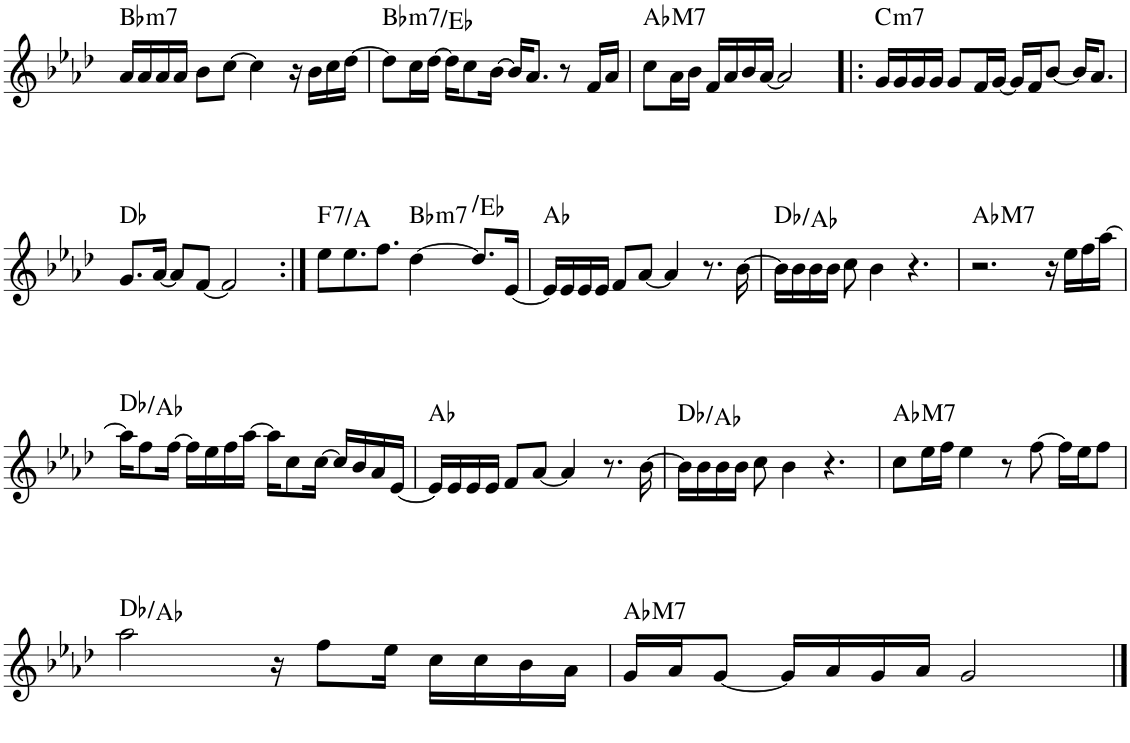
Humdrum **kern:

**kern	**harte
*part1	*part1
*staff1	*
*I"Piano	*
*I'Pno.	*
!!LO:PB:g=z
*clefG2	*
*k[b-e-a-d-]	*
*M4/4	*
=28	=28
!	!LO:H:kt=m7
16a-/LL	Bb:min7
16a-/	.
16a-/	.
16a-/JJ	.
8b-\L	.
[8cc\J	.
4cc\]	.
16r	.
16b-\LL	.
16cc\	.
[16dd-\JJ	.
=29	=29
!	!LO:H:kt=m7
8dd-\L]	Bb:min7/4
16cc\L	.
[16dd-\JJ	.
16dd-\KL]	.
8cc\	.
[16b-\Jk	.
16b-/KL]	.
8.a-/J	.
8r	.
16f/LL	.
16a-/JJ	.
=30	=30
!	!LO:H:kt=M7
8cc\L	Ab:maj7
16a-\L	.
16b-\JJ	.
16f/LL	.
16a-/	.
16b-/	.
[16a-/JJ	.
2a-/]	.
=31!|:	=31!|:
!	!LO:H:kt=m7
16g/LL	C:min7
16g/	.
16g/	.
16g/JJ	.
8g/L	.
16f/L	.
[16g/JJ	.
16g/LL]	.
16f/J	.
[8b-/J	.
16b-/KL]	.
8.a-/J	.
!!LO:LB:g=z
=32	=32
8.g/L	Db:maj
[16a-/Jk	.
8a-/L]	.
[8f/J	.
2f/]	.
=33:|!	=33:|!
!	!LO:H:kt=7
8ee-\L	F:7/3
8.ee-\	.
8.ff\J	.
!	!LO:H:kt=m7
[4dd-\	Bb:min7
!	!LO:H:kt=N.C.
8.dd-/L]	N
[16e-/Jk	.
=34	=34
16e-/LL]	Ab:maj
16e-/	.
16e-/	.
16e-/JJ	.
8f/L	.
[8a-/J	.
4a-/]	.
8.r	.
[16b-\	.
=35	=35
16b-\LL]	Db:maj/5
16b-\	.
16b-\	.
16b-\JJ	.
8cc\	.
4b-\	.
4.r	.
=36	=36
!	!LO:H:kt=M7
2.r	Ab:maj7
16r	.
16ee-\LL	.
16ff\	.
[16aa-\JJ	.
!!LO:LB:g=z
=37	=37
16aa-\KL]	Db:maj/5
8ff\	.
[16ff\Jk	.
16ff\LL]	.
16ee-\	.
16ff\	.
[16aa-\JJ	.
16aa-\KL]	.
8cc\	.
[16cc\Jk	.
16cc/LL]	.
16b-/	.
16a-/	.
[16e-/JJ	.
=38	=38
16e-/LL]	Ab:maj
16e-/	.
16e-/	.
16e-/JJ	.
8f/L	.
[8a-/J	.
4a-/]	.
8.r	.
[16b-\	.
=39	=39
16b-\LL]	Db:maj/5
16b-\	.
16b-\	.
16b-\JJ	.
8cc\	.
4b-\	.
4.r	.
=40	=40
!	!LO:H:kt=M7
8cc\L	Ab:maj7
16ee-\L	.
16ff\JJ	.
4ee-\	.
8r	.
[8ff\	.
16ff\LL]	.
16ee-\J	.
8ff\J	.
!!LO:LB:g=z
=41	=41
2aa-\	Db:maj/5
16r	.
8ff\L	.
16ee-\Jk	.
16cc\LL	.
16cc\	.
16b-\	.
16a-\JJ	.
=42	=42
!	!LO:H:kt=M7
16g/LL	Ab:maj7
16a-/J	.
[8g/J	.
16g/LL]	.
16a-/	.
16g/	.
16a-/JJ	.
2g/	.
==	==
*-	*-
